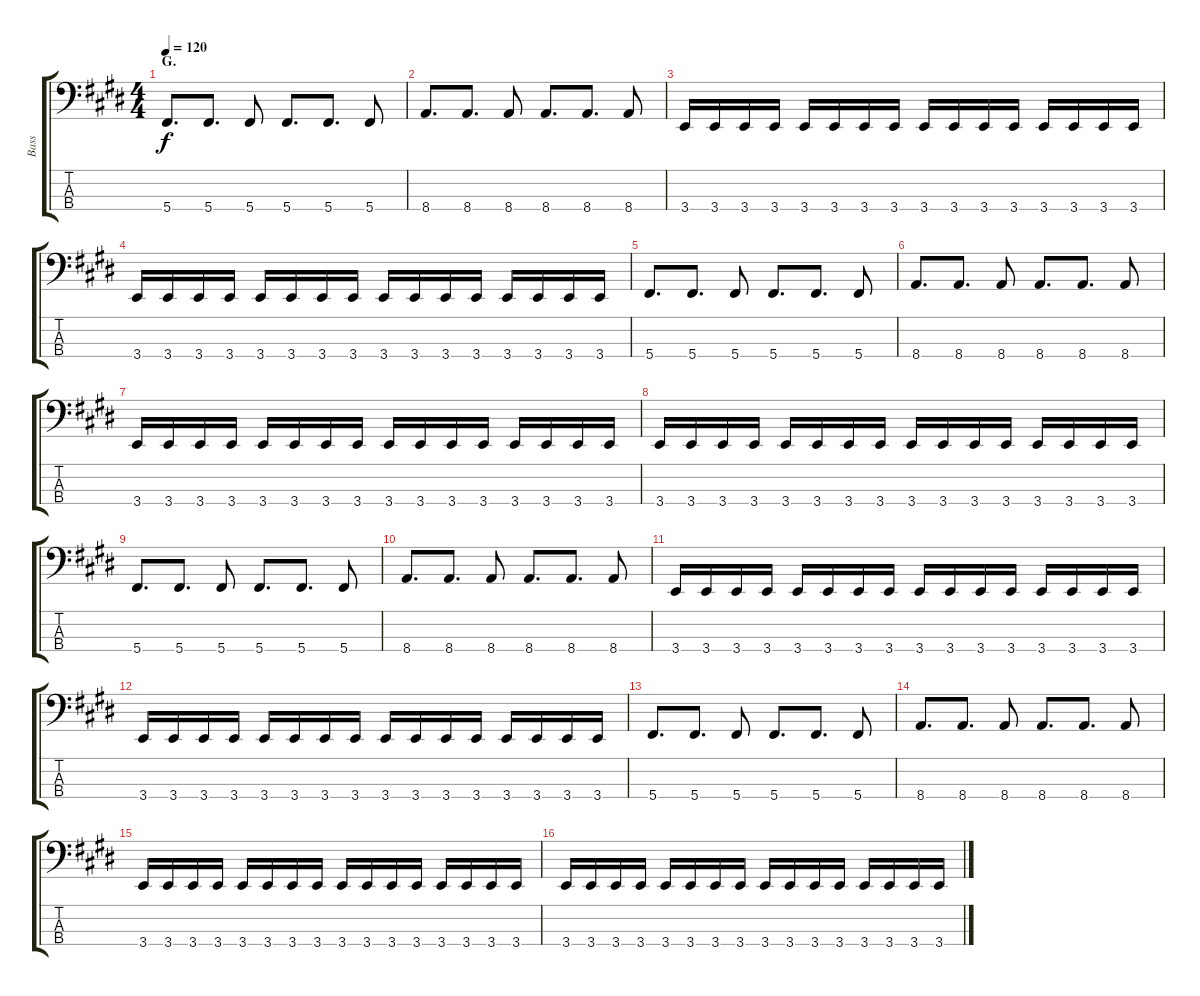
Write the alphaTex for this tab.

\track ("Bass" "Bass") {instrument electricbasspick}
\staff {score tabs}
\tuning (Gb2 Db2 Ab1 Db1) {hide}
\ts (4 4)
\section ("" "G.")
\tempo 120
\clef f4
\ks e
5.4.8{d dy f} 5.4.8{d} 5.4.8 5.4.8{d} 5.4.8{d} 5.4.8 |
8.4.8{d} 8.4.8{d} 8.4.8 8.4.8{d} 8.4.8{d} 8.4.8 |
3.4.16 3.4.16 3.4.16 3.4.16 3.4.16 3.4.16 3.4.16 3.4.16 3.4.16 3.4.16 3.4.16 3.4.16 3.4.16 3.4.16 3.4.16 3.4.16 |
3.4.16 3.4.16 3.4.16 3.4.16 3.4.16 3.4.16 3.4.16 3.4.16 3.4.16 3.4.16 3.4.16 3.4.16 3.4.16 3.4.16 3.4.16 3.4.16 |
5.4.8{d} 5.4.8{d} 5.4.8 5.4.8{d} 5.4.8{d} 5.4.8 |
8.4.8{d} 8.4.8{d} 8.4.8 8.4.8{d} 8.4.8{d} 8.4.8 |
3.4.16 3.4.16 3.4.16 3.4.16 3.4.16 3.4.16 3.4.16 3.4.16 3.4.16 3.4.16 3.4.16 3.4.16 3.4.16 3.4.16 3.4.16 3.4.16 |
3.4.16 3.4.16 3.4.16 3.4.16 3.4.16 3.4.16 3.4.16 3.4.16 3.4.16 3.4.16 3.4.16 3.4.16 3.4.16 3.4.16 3.4.16 3.4.16 |
5.4.8{d} 5.4.8{d} 5.4.8 5.4.8{d} 5.4.8{d} 5.4.8 |
8.4.8{d} 8.4.8{d} 8.4.8 8.4.8{d} 8.4.8{d} 8.4.8 |
3.4.16 3.4.16 3.4.16 3.4.16 3.4.16 3.4.16 3.4.16 3.4.16 3.4.16 3.4.16 3.4.16 3.4.16 3.4.16 3.4.16 3.4.16 3.4.16 |
3.4.16 3.4.16 3.4.16 3.4.16 3.4.16 3.4.16 3.4.16 3.4.16 3.4.16 3.4.16 3.4.16 3.4.16 3.4.16 3.4.16 3.4.16 3.4.16 |
5.4.8{d} 5.4.8{d} 5.4.8 5.4.8{d} 5.4.8{d} 5.4.8 |
8.4.8{d} 8.4.8{d} 8.4.8 8.4.8{d} 8.4.8{d} 8.4.8 |
3.4.16 3.4.16 3.4.16 3.4.16 3.4.16 3.4.16 3.4.16 3.4.16 3.4.16 3.4.16 3.4.16 3.4.16 3.4.16 3.4.16 3.4.16 3.4.16 |
3.4.16 3.4.16 3.4.16 3.4.16 3.4.16 3.4.16 3.4.16 3.4.16 3.4.16 3.4.16 3.4.16 3.4.16 3.4.16 3.4.16 3.4.16 3.4.16
